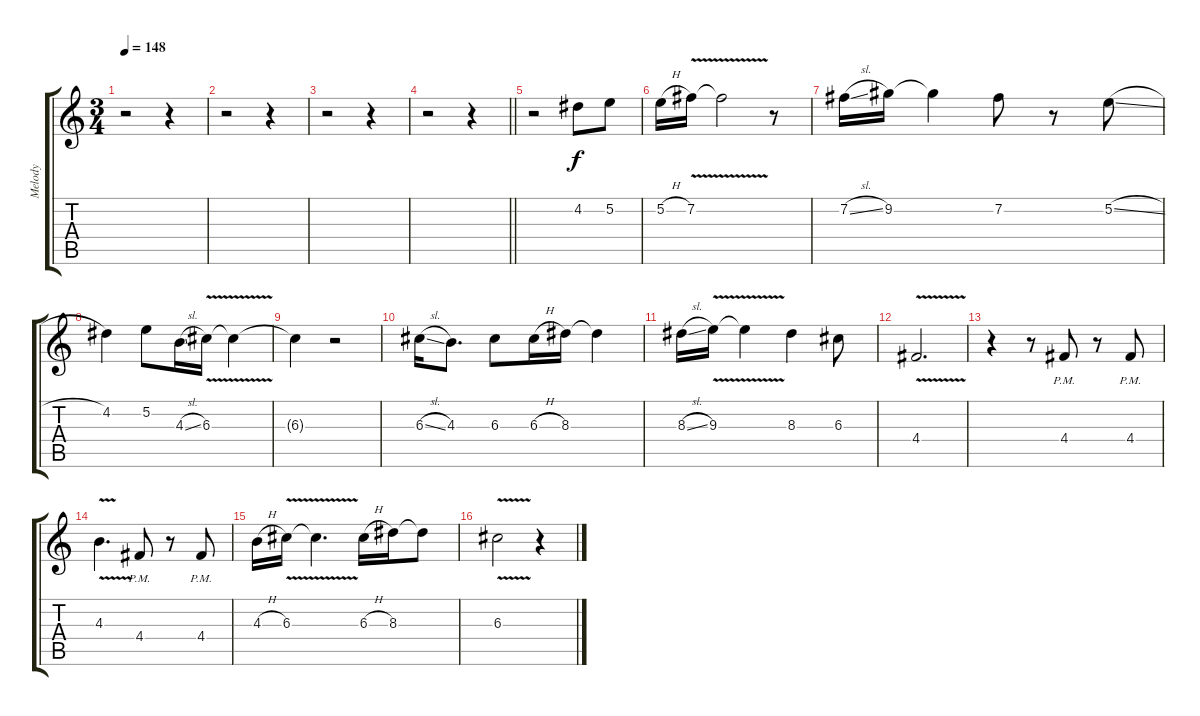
\track ("Melody" "Melody") {instrument overdrivenguitar}
\staff {score tabs}
\tuning (E4 B3 G3 D3 A2 E2) {hide}
\ts (3 4)
\tempo 148
\clef g2
\ks c
r.2{dy f} r.4 |
r.2 r.4 |
r.2 r.4 |
\barLineRight lightlight
r.2 r.4 |
r.2 4.2.8 5.2.8 |
5.2{h}.16 7.2{v}.16 7.2{t}.2 r.8 |
7.2{sl}.16 9.2.16 9.2{t}.4 7.2.8 r.8 5.2{sl}.8 |
4.2.4 5.2.8 4.3{sl}.16 6.3{v}.16 6.3{t}.4 |
6.3{t}.4 r.2 |
6.3{sl}.16 4.3.8{d} 6.3.8 6.3{h}.16 8.3.16 8.3{t}.4 |
8.3{sl}.16 9.3{v}.16 9.3{t}.4 8.3.4 6.3.8 |
4.4{v}.2{d} |
r.4 r.8 4.4{pm}.8 r.8 4.4{pm}.8 |
4.3{v}.4{d} 4.4{pm}.8 r.8 4.4{pm}.8 |
4.3{h}.16 6.3{v}.16 6.3{t}.4{d} 6.3{h}.16 8.3.16 8.3{t}.8 |
6.3{v}.2 r.4
